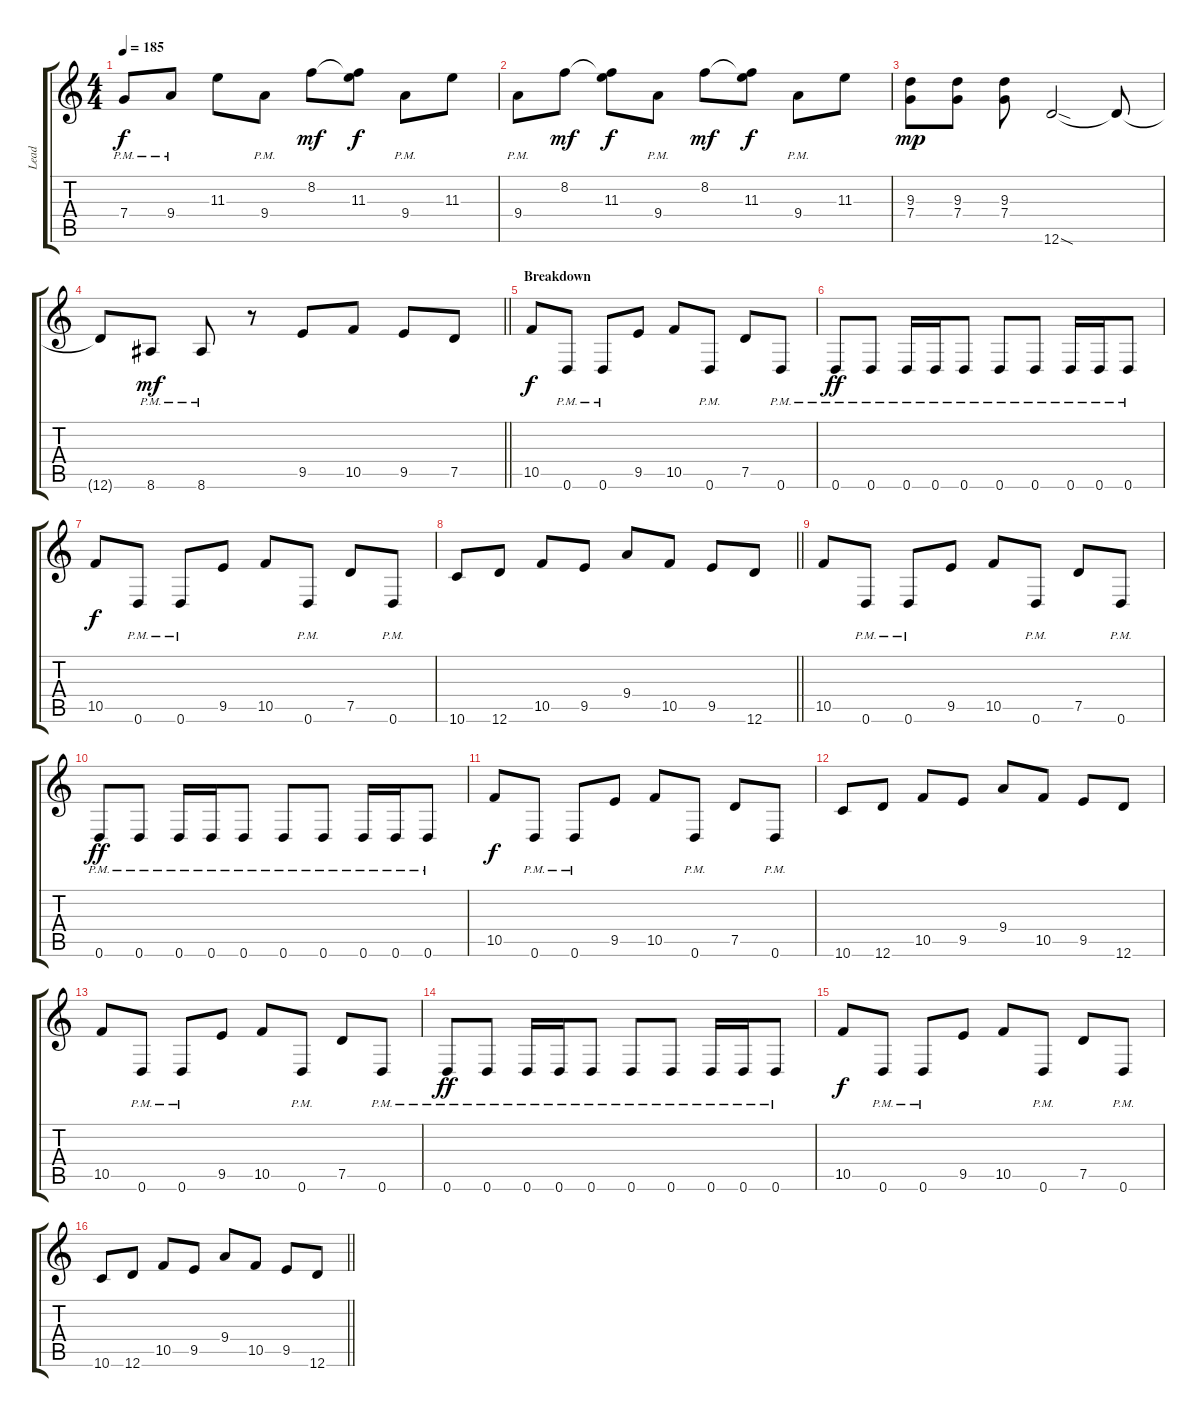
\track ("Lead" "Lead") {instrument distortionguitar}
\staff {score tabs}
\tuning (D4 A3 F3 C3 G2 D2) {hide}
\ts (4 4)
\tempo 185
\clef g2
\ks c
7.4{pm}.8{dy f} 9.4{pm}.8 11.3.8 9.4{pm}.8 8.2.8{dy mf} (8.2{t} 11.3).8{dy f} 9.4{pm}.8 11.3.8 |
9.4{pm}.8 8.2.8{dy mf} (8.2{t} 11.3).8{dy f} 9.4{pm}.8 8.2.8{dy mf} (8.2{t} 11.3).8{dy f} 9.4{pm}.8 11.3.8 |
(9.3 7.4).8{dy mp} (9.3 7.4).8 (9.3 7.4).8 12.6{sod}.2 12.6{t}.8 |
\barLineRight lightlight
12.6{t}.8 8.6{pm}.8{dy mf} 8.6{pm}.8 r.8 9.5.8 10.5.8 9.5.8 7.5.8 |
\section ("" "Breakdown")
10.5.8{dy f volume 10 balance 10} 0.6{pm}.8 0.6{pm}.8 9.5.8 10.5.8 0.6{pm}.8 7.5.8 0.6{pm}.8 |
0.6{pm}.8{dy ff} 0.6{pm}.8 0.6{pm}.16 0.6{pm}.16 0.6{pm}.8 0.6{pm}.8 0.6{pm}.8 0.6{pm}.16 0.6{pm}.16 0.6{pm}.8 |
10.5.8{dy f} 0.6{pm}.8 0.6{pm}.8 9.5.8 10.5.8 0.6{pm}.8 7.5.8 0.6{pm}.8 |
\barLineRight lightlight
10.6.8{volume 13 balance 0} 12.6.8 10.5.8 9.5.8 9.4.8 10.5.8 9.5.8 12.6.8 |
10.5.8{volume 14 balance 16} 0.6{pm}.8 0.6{pm}.8 9.5.8 10.5.8 0.6{pm}.8 7.5.8 0.6{pm}.8 |
0.6{pm}.8{dy ff} 0.6{pm}.8 0.6{pm}.16 0.6{pm}.16 0.6{pm}.8 0.6{pm}.8 0.6{pm}.8 0.6{pm}.16 0.6{pm}.16 0.6{pm}.8 |
10.5.8{dy f} 0.6{pm}.8 0.6{pm}.8 9.5.8 10.5.8 0.6{pm}.8 7.5.8 0.6{pm}.8 |
10.6.8 12.6.8 10.5.8 9.5.8 9.4.8 10.5.8 9.5.8 12.6.8 |
10.5.8 0.6{pm}.8 0.6{pm}.8 9.5.8 10.5.8 0.6{pm}.8 7.5.8 0.6{pm}.8 |
0.6{pm}.8{dy ff} 0.6{pm}.8 0.6{pm}.16 0.6{pm}.16 0.6{pm}.8 0.6{pm}.8 0.6{pm}.8 0.6{pm}.16 0.6{pm}.16 0.6{pm}.8 |
10.5.8{dy f} 0.6{pm}.8 0.6{pm}.8 9.5.8 10.5.8 0.6{pm}.8 7.5.8 0.6{pm}.8 |
\barLineRight lightlight
10.6.8 12.6.8 10.5.8 9.5.8 9.4.8 10.5.8 9.5.8 12.6.8
